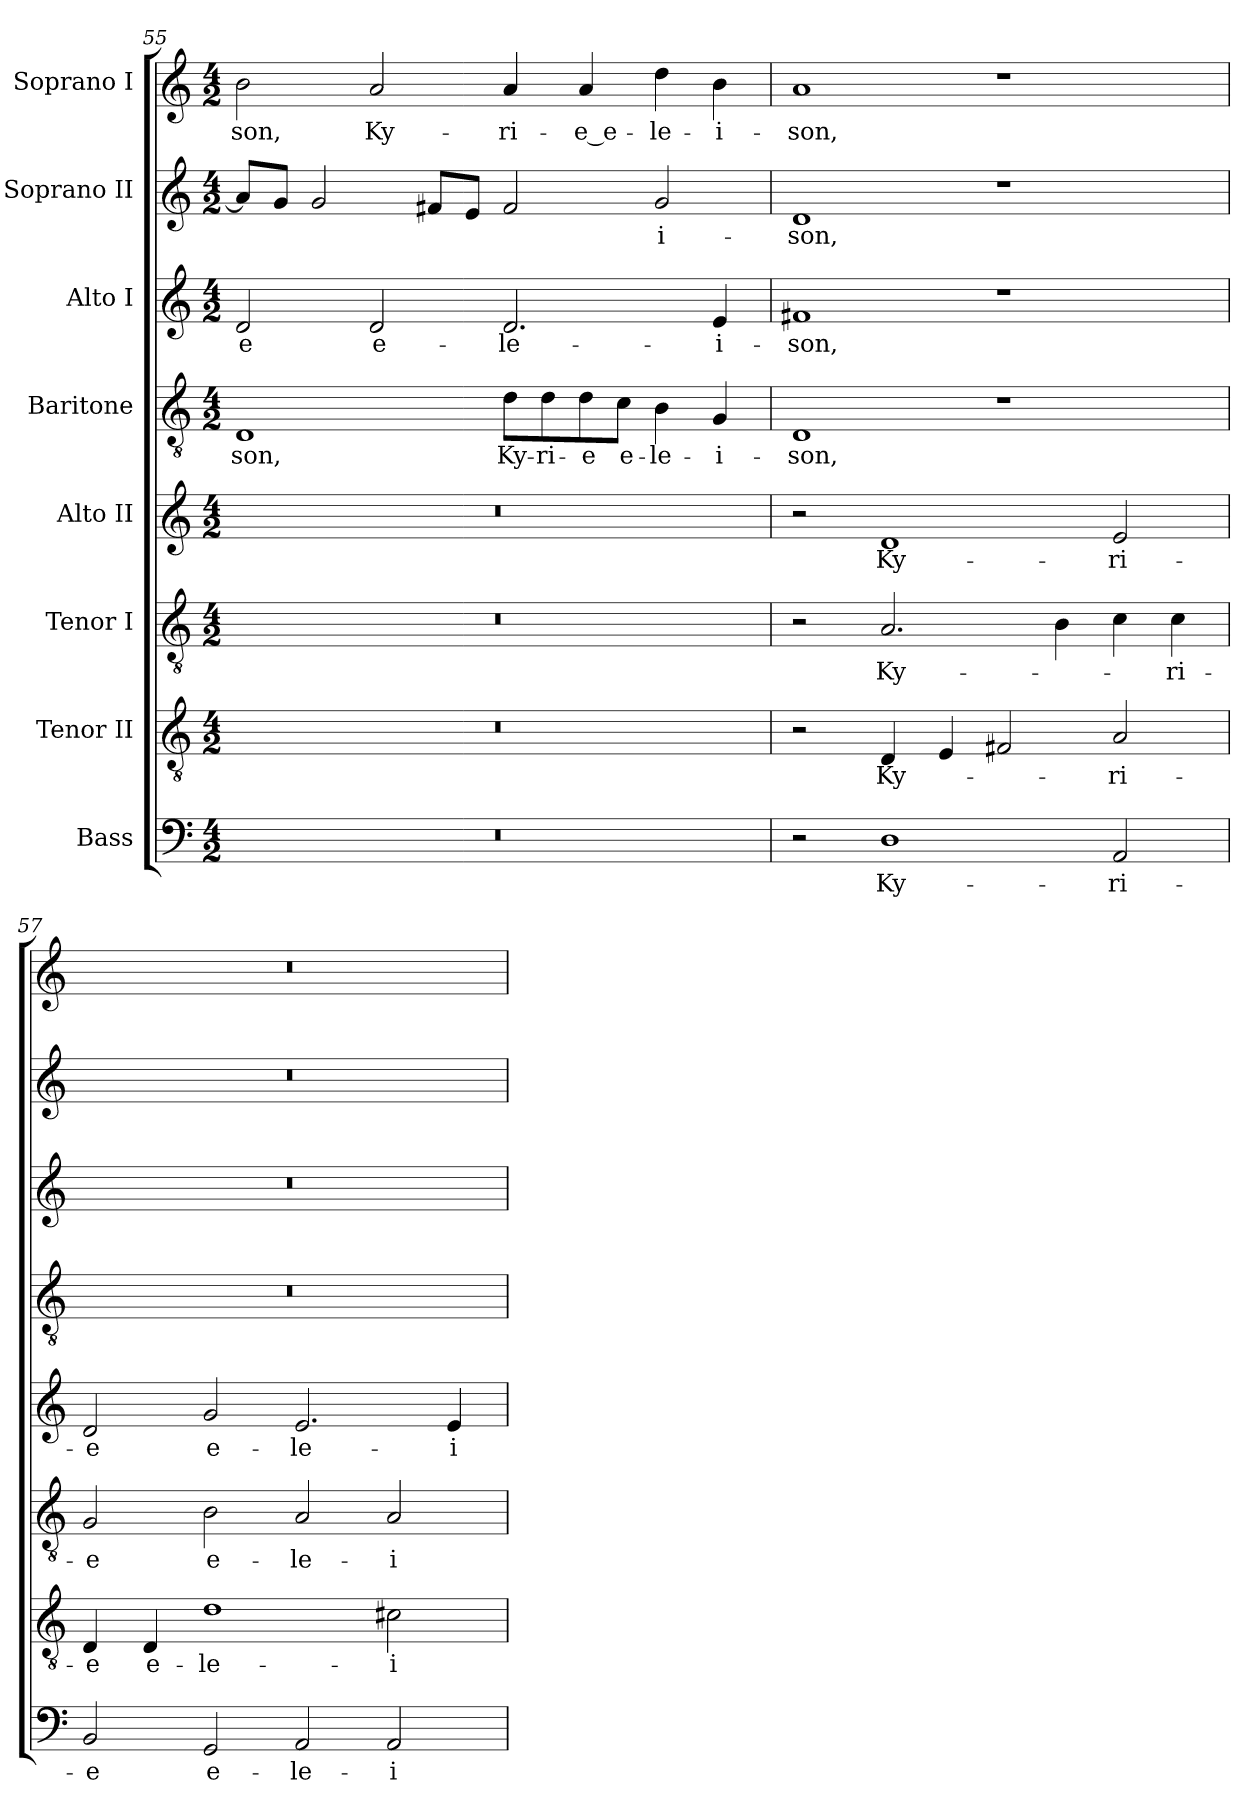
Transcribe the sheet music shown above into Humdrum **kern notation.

**kern	**text	**kern	**text	**kern	**text	**kern	**text	**kern	**text	**kern	**text	**kern	**text	**kern	**text
*part8	*part8	*part7	*part7	*part6	*part6	*part5	*part5	*part4	*part4	*part3	*part3	*part2	*part2	*part1	*part1
*staff8	*staff8	*staff7	*staff7	*staff6	*staff6	*staff5	*staff5	*staff4	*staff4	*staff3	*staff3	*staff2	*staff2	*staff1	*staff1
*I"Bass	*	*I"Tenor II	*	*I"Tenor I	*	*I"Alto II	*	*I"Baritone	*	*I"Alto I	*	*I"Soprano II	*	*I"Soprano I	*
*clefF4	*	*clefGv2	*	*clefGv2	*	*clefG2	*	*clefGv2	*	*clefG2	*	*clefG2	*	*clefG2	*
*ITrd7c12	*	*ITrd7c12	*	*ITrd7c12	*	*	*	*ITrd7c12	*	*	*	*	*	*	*
*k[]	*	*k[]	*	*k[]	*	*k[]	*	*k[]	*	*k[]	*	*k[]	*	*k[]	*
*C:	*	*C:	*	*C:	*	*C:	*	*C:	*	*C:	*	*C:	*	*C:	*
*M4/2	*	*M4/2	*	*M4/2	*	*M4/2	*	*M4/2	*	*M4/2	*	*M4/2	*	*M4/2	*
=55	=55	=55	=55	=55	=55	=55	=55	=55	=55	=55	=55	=55	=55	=55	=55
!LO:N:vis=1	!	!LO:N:vis=1	!	!LO:N:vis=1	!	!LO:N:vis=1	!	!	!	!	!	!	!	!	!
!	!	!	!	!	!	!	!	!	!LO:LY:b:color=#000000	!	!	!	!	!	!
!	!	!	!	!	!	!	!	!	!	!	!LO:LY:b:color=#000000	!	!	!	!
!	!	!	!	!	!	!	!	!	!	!	!	!	!	!	!LO:LY:b:color=#000000
0r	.	0r	.	0r	.	0r	.	1DDi	-son,	2di/	-e	8ai/L]	.	2bi\	-son,
.	.	.	.	.	.	.	.	.	.	.	.	8gi/J	.	.	.
.	.	.	.	.	.	.	.	.	.	.	.	2gi/	.	.	.
!	!	!	!	!	!	!	!	!	!	!	!LO:LY:b:color=#000000	!	!	!	!
!	!	!	!	!	!	!	!	!	!	!	!	!	!	!	!LO:LY:b:color=#000000
.	.	.	.	.	.	.	.	.	.	2di/	e-	.	.	2ai/	Ky-
.	.	.	.	.	.	.	.	.	.	.	.	8f#Xi/L	.	.	.
.	.	.	.	.	.	.	.	.	.	.	.	8ei/J	.	.	.
!	!	!	!	!	!	!	!	!	!LO:LY:b:color=#000000	!	!	!	!	!	!
!	!	!	!	!	!	!	!	!	!	!	!LO:LY:b:color=#000000	!	!	!	!
!	!	!	!	!	!	!	!	!	!	!	!	!	!	!	!LO:LY:b:color=#000000
.	.	.	.	.	.	.	.	8Di\L	Ky-	2.di/	-le-	2f#i/	.	4ai/	-ri-
!	!	!	!	!	!	!	!	!	!LO:LY:b:color=#000000	!	!	!	!	!	!
.	.	.	.	.	.	.	.	8Di\	-ri-	.	.	.	.	.	.
!	!	!	!	!	!	!	!	!	!LO:LY:b:color=#000000	!	!	!	!	!	!
!	!	!	!	!	!	!	!	!	!	!	!	!	!	!	!LO:LY:b:color=#000000
.	.	.	.	.	.	.	.	8Di\	-e	.	.	.	.	4ai/	-e_e-
!	!	!	!	!	!	!	!	!	!LO:LY:b:color=#000000	!	!	!	!	!	!
.	.	.	.	.	.	.	.	8Ci\J	e-	.	.	.	.	.	.
!	!	!	!	!	!	!	!	!	!LO:LY:b:color=#000000	!	!	!	!	!	!
!	!	!	!	!	!	!	!	!	!	!	!	!	!LO:LY:b:color=#000000	!	!
!	!	!	!	!	!	!	!	!	!	!	!	!	!	!	!LO:LY:b:color=#000000
.	.	.	.	.	.	.	.	4BBi\	-le-	.	.	2gi/	-i-	4ddi\	-le-
!	!	!	!	!	!	!	!	!	!LO:LY:b:color=#000000	!	!	!	!	!	!
!	!	!	!	!	!	!	!	!	!	!	!LO:LY:b:color=#000000	!	!	!	!
!	!	!	!	!	!	!	!	!	!	!	!	!	!	!	!LO:LY:b:color=#000000
.	.	.	.	.	.	.	.	4GGi/	-i-	4ei/	-i-	.	.	4bi\	-i-
=56	=56	=56	=56	=56	=56	=56	=56	=56	=56	=56	=56	=56	=56	=56	=56
!	!	!	!	!	!	!	!	!	!LO:LY:b:color=#000000	!	!	!	!	!	!
!	!	!	!	!	!	!	!	!	!	!	!LO:LY:b:color=#000000	!	!	!	!
!	!	!	!	!	!	!	!	!	!	!	!	!	!LO:LY:b:color=#000000	!	!
!	!	!	!	!	!	!	!	!	!	!	!	!	!	!	!LO:LY:b:color=#000000
2r	.	2r	.	2r	.	2r	.	1DDi	-son,	1f#Xi	-son,	1di	-son,	1ai	-son,
!	!LO:LY:b:color=#000000	!	!	!	!	!	!	!	!	!	!	!	!	!	!
!	!	!	!LO:LY:b:color=#000000	!	!	!	!	!	!	!	!	!	!	!	!
!	!	!	!	!	!LO:LY:b:color=#000000	!	!	!	!	!	!	!	!	!	!
!	!	!	!	!	!	!	!LO:LY:b:color=#000000	!	!	!	!	!	!	!	!
1DDi	Ky-	4DDi/	Ky-	2.AAi/	Ky-	1di	Ky-	.	.	.	.	.	.	.	.
.	.	4EEi/	.	.	.	.	.	.	.	.	.	.	.	.	.
.	.	2FF#Xi/	.	.	.	.	.	1r	.	1r	.	1r	.	1r	.
.	.	.	.	4BBi\	.	.	.	.	.	.	.	.	.	.	.
!	!LO:LY:b:color=#000000	!	!	!	!	!	!	!	!	!	!	!	!	!	!
!	!	!	!LO:LY:b:color=#000000	!	!	!	!	!	!	!	!	!	!	!	!
!	!	!	!	!	!	!	!LO:LY:b:color=#000000	!	!	!	!	!	!	!	!
2AAAi/	-ri-	2AAi/	-ri-	4Ci\	.	2ei/	-ri-	.	.	.	.	.	.	.	.
!	!	!	!	!	!LO:LY:b:color=#000000	!	!	!	!	!	!	!	!	!	!
.	.	.	.	4Ci\	-ri-	.	.	.	.	.	.	.	.	.	.
!!LO:PB:g=z
=57	=57	=57	=57	=57	=57	=57	=57	=57	=57	=57	=57	=57	=57	=57	=57
!	!LO:LY:b:color=#000000	!	!	!	!	!	!	!	!	!	!	!	!	!	!
!	!	!	!LO:LY:b:color=#000000	!	!	!	!	!	!	!	!	!	!	!	!
!	!	!	!	!	!LO:LY:b:color=#000000	!	!	!	!	!	!	!	!	!	!
!	!	!	!	!	!	!	!LO:LY:b:color=#000000	!LO:N:vis=1	!	!LO:N:vis=1	!	!LO:N:vis=1	!	!LO:N:vis=1	!
2BBBi/	-e	4DDi/	-e	2GGi/	-e	2di/	-e	0r	.	0r	.	0r	.	0r	.
!	!	!	!LO:LY:b:color=#000000	!	!	!	!	!	!	!	!	!	!	!	!
.	.	4DDi/	e-	.	.	.	.	.	.	.	.	.	.	.	.
!	!LO:LY:b:color=#000000	!	!	!	!	!	!	!	!	!	!	!	!	!	!
!	!	!	!LO:LY:b:color=#000000	!	!	!	!	!	!	!	!	!	!	!	!
!	!	!	!	!	!LO:LY:b:color=#000000	!	!	!	!	!	!	!	!	!	!
!	!	!	!	!	!	!	!LO:LY:b:color=#000000	!	!	!	!	!	!	!	!
2GGGi/	e-	1Di	-le-	2BBi\	e-	2gi/	e-	.	.	.	.	.	.	.	.
!	!LO:LY:b:color=#000000	!	!	!	!	!	!	!	!	!	!	!	!	!	!
!	!	!	!	!	!LO:LY:b:color=#000000	!	!	!	!	!	!	!	!	!	!
!	!	!	!	!	!	!	!LO:LY:b:color=#000000	!	!	!	!	!	!	!	!
2AAAi/	-le-	.	.	2AAi/	-le-	2.ei/	-le-	.	.	.	.	.	.	.	.
!	!LO:LY:b:color=#000000	!	!	!	!	!	!	!	!	!	!	!	!	!	!
!	!	!	!LO:LY:b:color=#000000	!	!	!	!	!	!	!	!	!	!	!	!
!	!	!	!	!	!LO:LY:b:color=#000000	!	!	!	!	!	!	!	!	!	!
2AAAi/	-i-	2C#Xi\	-i-	2AAi/	-i-	.	.	.	.	.	.	.	.	.	.
!	!	!	!	!	!	!	!LO:LY:b:color=#000000	!	!	!	!	!	!	!	!
.	.	.	.	.	.	4ei/	-i-	.	.	.	.	.	.	.	.
=	=	=	=	=	=	=	=	=	=	=	=	=	=	=	=
*-	*-	*-	*-	*-	*-	*-	*-	*-	*-	*-	*-	*-	*-	*-	*-
